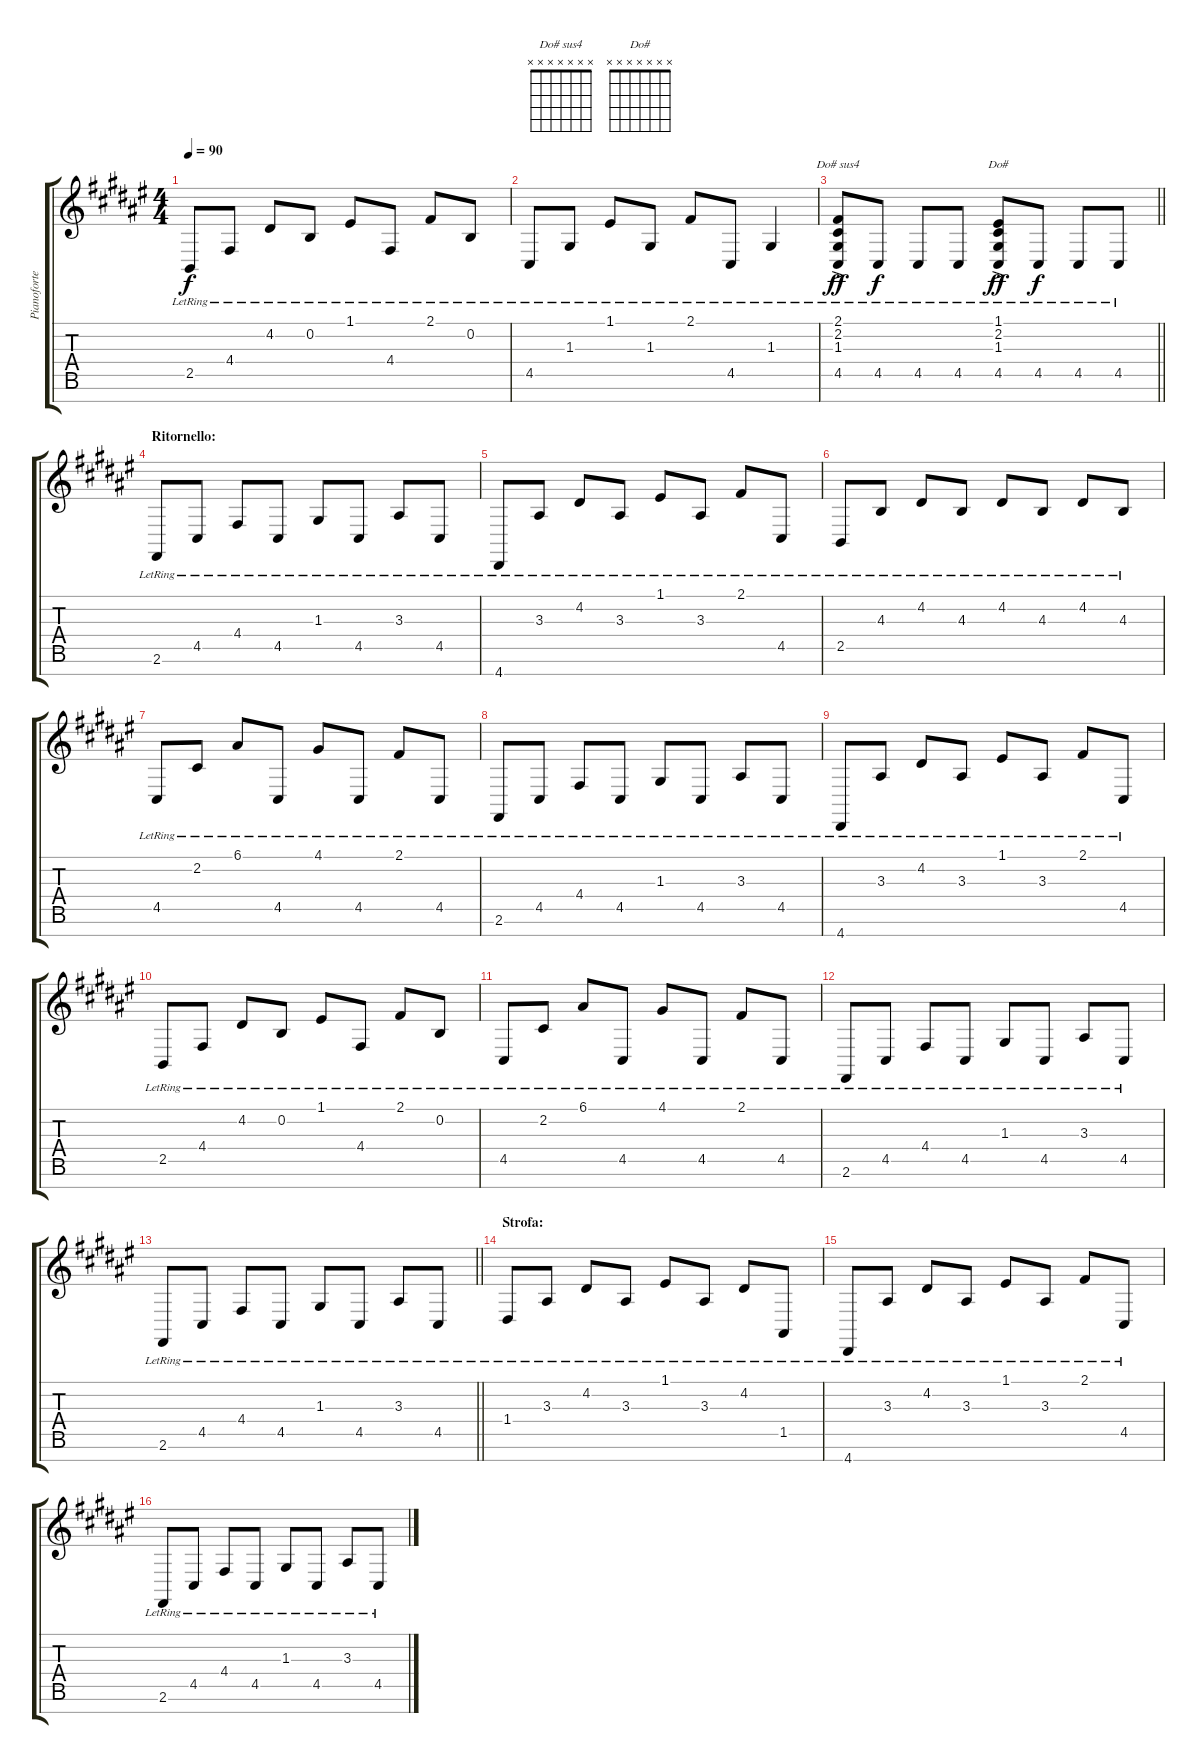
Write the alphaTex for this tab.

\track ("Pianoforte" "Pianoforte") {instrument acousticgrandpiano}
\staff {score tabs}
\tuning (E4 B3 G3 D3 A2 E2 B1) {hide}
\chord ("Do# sus4" x x x x x x x)
\chord ("Do#" x x x x x x x)
\ts (4 4)
\tempo 90
\clef g2
\ks f#
2.5{lr}.8{dy f} 4.4{lr}.8 4.2{lr}.8 0.2{lr}.8 1.1{lr}.8 4.4{lr}.8 2.1{lr}.8 0.2{lr}.8 |
4.5{lr}.8 1.3{lr}.8 1.1{lr}.8 1.3{lr}.8 2.1{lr}.8 4.5{lr}.8 1.3{lr}.4 |
\barLineRight lightlight
(2.1{ac lr} 2.2{ac lr} 1.3{ac lr} 4.5{ac lr}).8{ch "Do# sus4" dy ff} 4.5{lr}.8{dy f} 4.5{lr}.8 4.5{lr}.8 (1.1{ac lr} 2.2{ac lr} 1.3{ac lr} 4.5{ac lr}).8{ch "Do#" dy ff} 4.5{lr}.8{dy f} 4.5{lr}.8 4.5{lr}.8 |
\section ("" "Ritornello:")
2.6{lr}.8 4.5{lr}.8 4.4{lr}.8 4.5{lr}.8 1.3{lr}.8 4.5{lr}.8 3.3{lr}.8 4.5{lr}.8 |
4.7{lr}.8 3.3{lr}.8 4.2{lr}.8 3.3{lr}.8 1.1{lr}.8 3.3{lr}.8 2.1{lr}.8 4.5{lr}.8 |
2.5{lr}.8 4.3{lr}.8 4.2{lr}.8 4.3{lr}.8 4.2{lr}.8 4.3{lr}.8 4.2{lr}.8 4.3{lr}.8 |
4.5{lr}.8 2.2{lr}.8 6.1{lr}.8 4.5{lr}.8 4.1{lr}.8 4.5{lr}.8 2.1{lr}.8 4.5{lr}.8 |
2.6{lr}.8 4.5{lr}.8 4.4{lr}.8 4.5{lr}.8 1.3{lr}.8 4.5{lr}.8 3.3{lr}.8 4.5{lr}.8 |
4.7{lr}.8 3.3{lr}.8 4.2{lr}.8 3.3{lr}.8 1.1{lr}.8 3.3{lr}.8 2.1{lr}.8 4.5{lr}.8 |
2.5{lr}.8 4.4{lr}.8 4.2{lr}.8 0.2{lr}.8 1.1{lr}.8 4.4{lr}.8 2.1{lr}.8 0.2{lr}.8 |
4.5{lr}.8 2.2{lr}.8 6.1{lr}.8 4.5{lr}.8 4.1{lr}.8 4.5{lr}.8 2.1{lr}.8 4.5{lr}.8 |
2.6{lr}.8 4.5{lr}.8 4.4{lr}.8 4.5{lr}.8 1.3{lr}.8 4.5{lr}.8 3.3{lr}.8 4.5{lr}.8 |
\barLineRight lightlight
2.6{lr}.8 4.5{lr}.8 4.4{lr}.8 4.5{lr}.8 1.3{lr}.8 4.5{lr}.8 3.3{lr}.8 4.5{lr}.8 |
\section ("" "Strofa:")
1.4{lr}.8 3.3{lr}.8 4.2{lr}.8 3.3{lr}.8 1.1{lr}.8 3.3{lr}.8 4.2{lr}.8 1.5{lr}.8 |
4.7{lr}.8 3.3{lr}.8 4.2{lr}.8 3.3{lr}.8 1.1{lr}.8 3.3{lr}.8 2.1{lr}.8 4.5{lr}.8 |
2.6{lr}.8 4.5{lr}.8 4.4{lr}.8 4.5{lr}.8 1.3{lr}.8 4.5{lr}.8 3.3{lr}.8 4.5{lr}.8
